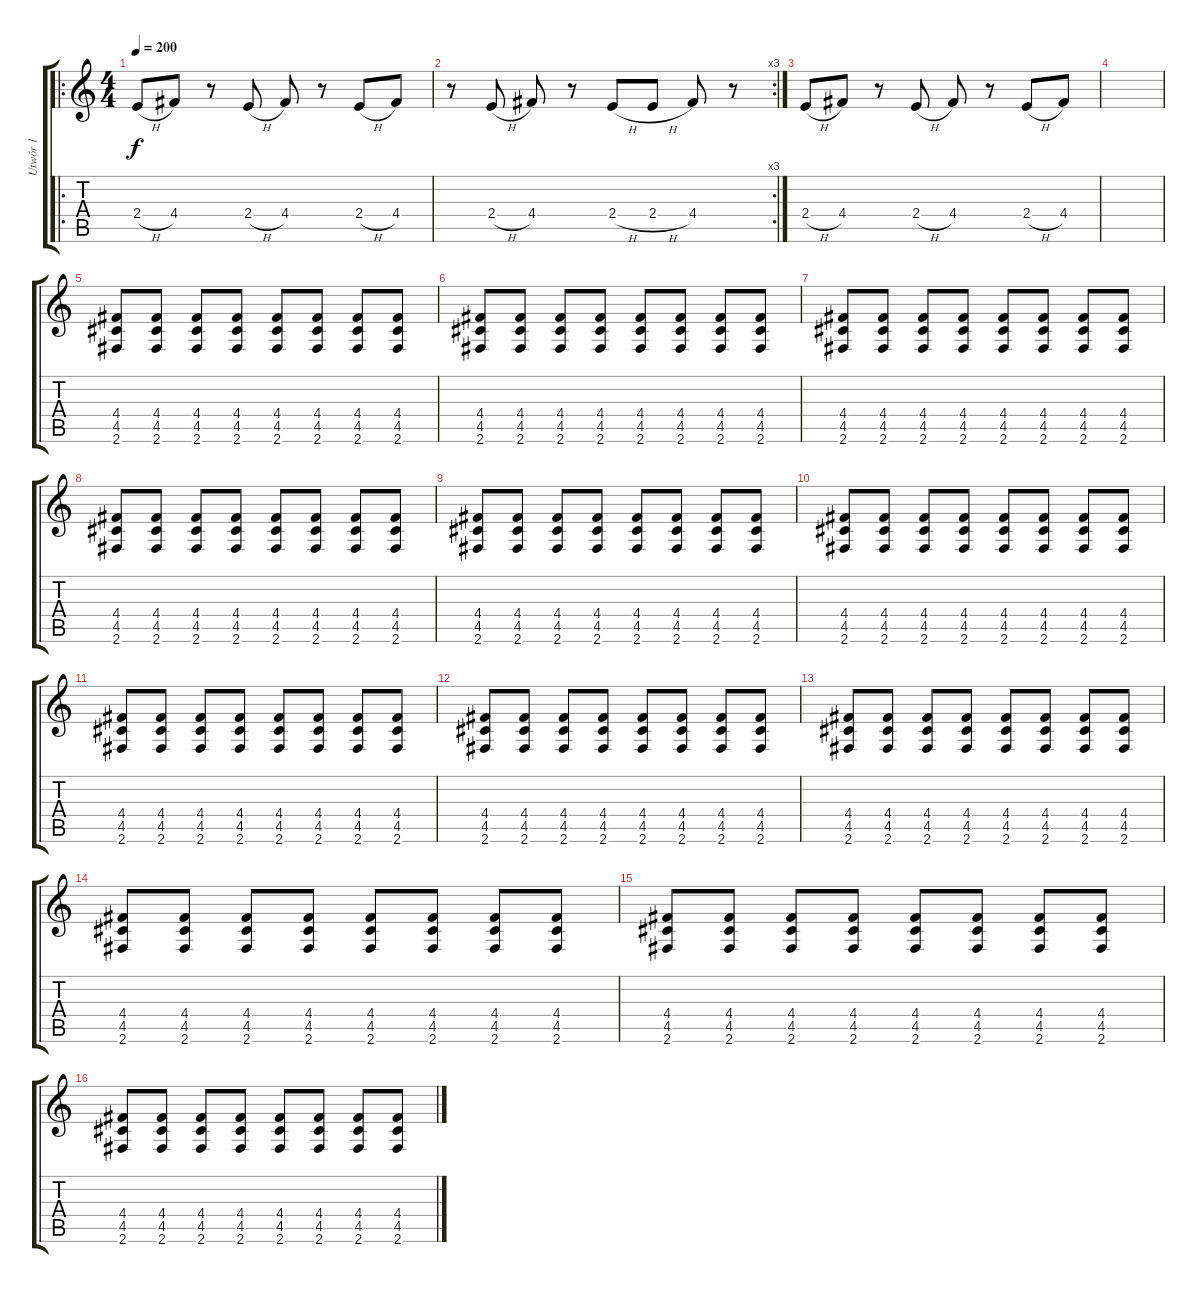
\track ("Utwór 1" "Utwór 1") {instrument distortionguitar}
\staff {score tabs}
\tuning (E4 B3 G3 D3 A2 E2) {hide}
\ro
\ts (4 4)
\tempo 200
\clef g2
\ks c
2.4{h}.8{dy f} 4.4.8 r.8 2.4{h}.8 4.4.8 r.8 2.4{h}.8 4.4.8 |
\rc 3
r.8 2.4{h}.8 4.4.8 r.8 2.4{h}.8 2.4{h}.8 4.4.8 r.8 |
2.4{h}.8 4.4.8 r.8 2.4{h}.8 4.4.8 r.8 2.4{h}.8 4.4.8 |
|
(4.4 4.5 2.6).8 (4.4 4.5 2.6).8 (4.4 4.5 2.6).8 (4.4 4.5 2.6).8 (4.4 4.5 2.6).8 (4.4 4.5 2.6).8 (4.4 4.5 2.6).8 (4.4 4.5 2.6).8 |
(4.4 4.5 2.6).8 (4.4 4.5 2.6).8 (4.4 4.5 2.6).8 (4.4 4.5 2.6).8 (4.4 4.5 2.6).8 (4.4 4.5 2.6).8 (4.4 4.5 2.6).8 (4.4 4.5 2.6).8 |
(4.4 4.5 2.6).8 (4.4 4.5 2.6).8 (4.4 4.5 2.6).8 (4.4 4.5 2.6).8 (4.4 4.5 2.6).8 (4.4 4.5 2.6).8 (4.4 4.5 2.6).8 (4.4 4.5 2.6).8 |
(4.4 4.5 2.6).8 (4.4 4.5 2.6).8 (4.4 4.5 2.6).8 (4.4 4.5 2.6).8 (4.4 4.5 2.6).8 (4.4 4.5 2.6).8 (4.4 4.5 2.6).8 (4.4 4.5 2.6).8 |
(4.4 4.5 2.6).8 (4.4 4.5 2.6).8 (4.4 4.5 2.6).8 (4.4 4.5 2.6).8 (4.4 4.5 2.6).8 (4.4 4.5 2.6).8 (4.4 4.5 2.6).8 (4.4 4.5 2.6).8 |
(4.4 4.5 2.6).8 (4.4 4.5 2.6).8 (4.4 4.5 2.6).8 (4.4 4.5 2.6).8 (4.4 4.5 2.6).8 (4.4 4.5 2.6).8 (4.4 4.5 2.6).8 (4.4 4.5 2.6).8 |
(4.4 4.5 2.6).8 (4.4 4.5 2.6).8 (4.4 4.5 2.6).8 (4.4 4.5 2.6).8 (4.4 4.5 2.6).8 (4.4 4.5 2.6).8 (4.4 4.5 2.6).8 (4.4 4.5 2.6).8 |
(4.4 4.5 2.6).8 (4.4 4.5 2.6).8 (4.4 4.5 2.6).8 (4.4 4.5 2.6).8 (4.4 4.5 2.6).8 (4.4 4.5 2.6).8 (4.4 4.5 2.6).8 (4.4 4.5 2.6).8 |
(4.4 4.5 2.6).8 (4.4 4.5 2.6).8 (4.4 4.5 2.6).8 (4.4 4.5 2.6).8 (4.4 4.5 2.6).8 (4.4 4.5 2.6).8 (4.4 4.5 2.6).8 (4.4 4.5 2.6).8 |
(4.4 4.5 2.6).8 (4.4 4.5 2.6).8 (4.4 4.5 2.6).8 (4.4 4.5 2.6).8 (4.4 4.5 2.6).8 (4.4 4.5 2.6).8 (4.4 4.5 2.6).8 (4.4 4.5 2.6).8 |
(4.4 4.5 2.6).8 (4.4 4.5 2.6).8 (4.4 4.5 2.6).8 (4.4 4.5 2.6).8 (4.4 4.5 2.6).8 (4.4 4.5 2.6).8 (4.4 4.5 2.6).8 (4.4 4.5 2.6).8 |
(4.4 4.5 2.6).8 (4.4 4.5 2.6).8 (4.4 4.5 2.6).8 (4.4 4.5 2.6).8 (4.4 4.5 2.6).8 (4.4 4.5 2.6).8 (4.4 4.5 2.6).8 (4.4 4.5 2.6).8
